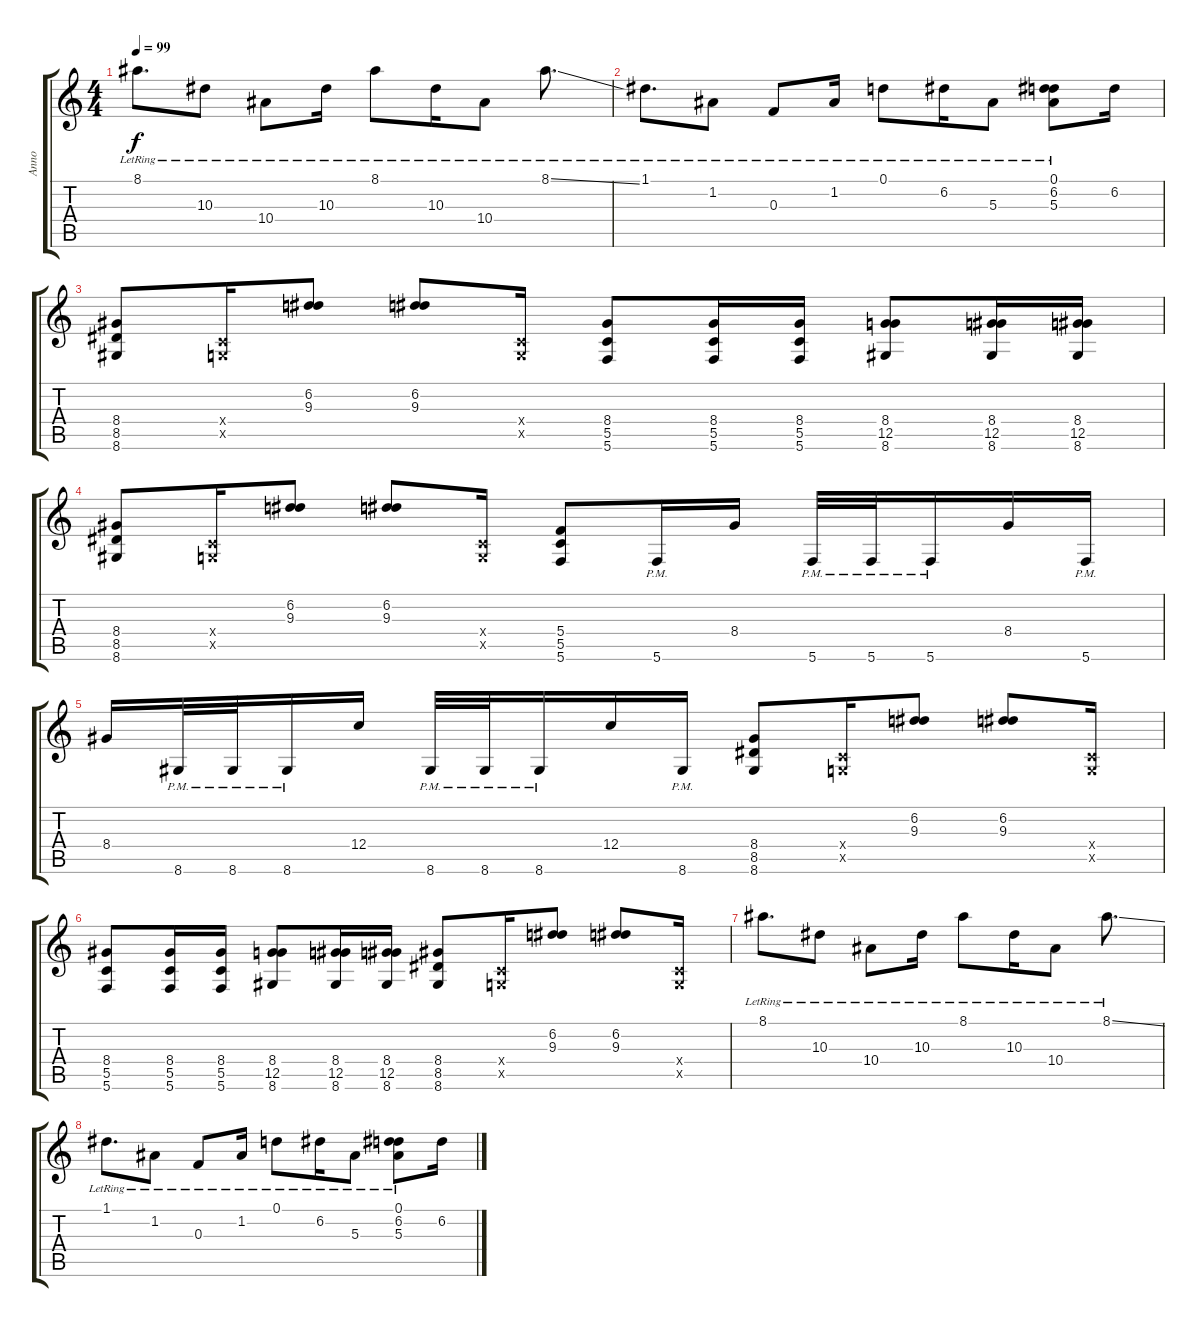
\track ("Anno" "Anno") {instrument distortionguitar}
\staff {score tabs}
\tuning (D4 A3 F3 C3 G2 C2) {hide}
\ts (4 4)
\tempo 99
\clef g2
\ks c
8.1{lr}.8{d dy f} 10.3{lr}.8 10.4{lr}.8 10.3{lr}.16 8.1{lr}.8 10.3{lr}.16 10.4{lr}.8 8.1{ss lr}.8{d} |
1.1{lr}.8{d} 1.2{lr}.8 0.3{lr}.8 1.2{lr}.16 0.1{lr}.8 6.2{lr}.16 5.3{lr}.8 (0.1{lr} 6.2{lr} 5.3{lr}).8 6.2.16 |
(8.4 8.5 8.6).8 (0.4{x} 0.5{x}).16 (6.2 9.3).8 (6.2 9.3).8 (0.4{x} 0.5{x}).16 (8.4 5.5 5.6).8 (8.4 5.5 5.6).16 (8.4 5.5 5.6).16 (8.4 12.5 8.6).8 (8.4 12.5 8.6).16 (8.4 12.5 8.6).16 |
(8.4 8.5 8.6).8 (0.4{x} 0.5{x}).16 (6.2 9.3).8 (6.2 9.3).8 (0.4{x} 0.5{x}).16 (5.4 5.5 5.6).8 5.6{pm}.16 8.4.16 5.6{pm}.32 5.6{pm}.32 5.6{pm}.16 8.4.16 5.6{pm}.16 |
8.4.16 8.6{pm}.32 8.6{pm}.32 8.6{pm}.16 12.4.16 8.6{pm}.32 8.6{pm}.32 8.6{pm}.16 12.4.16 8.6{pm}.16 (8.4 8.5 8.6).8 (0.4{x} 0.5{x}).16 (6.2 9.3).8 (6.2 9.3).8 (0.4{x} 0.5{x}).16 |
(8.4 5.5 5.6).8 (8.4 5.5 5.6).16 (8.4 5.5 5.6).16 (8.4 12.5 8.6).8 (8.4 12.5 8.6).16 (8.4 12.5 8.6).16 (8.4 8.5 8.6).8 (0.4{x} 0.5{x}).16 (6.2 9.3).8 (6.2 9.3).8 (0.4{x} 0.5{x}).16 |
8.1{lr}.8{d} 10.3{lr}.8 10.4{lr}.8 10.3{lr}.16 8.1{lr}.8 10.3{lr}.16 10.4{lr}.8 8.1{ss lr}.8{d} |
1.1{lr}.8{d} 1.2{lr}.8 0.3{lr}.8 1.2{lr}.16 0.1{lr}.8 6.2{lr}.16 5.3{lr}.8 (0.1{lr} 6.2{lr} 5.3{lr}).8 6.2.16
